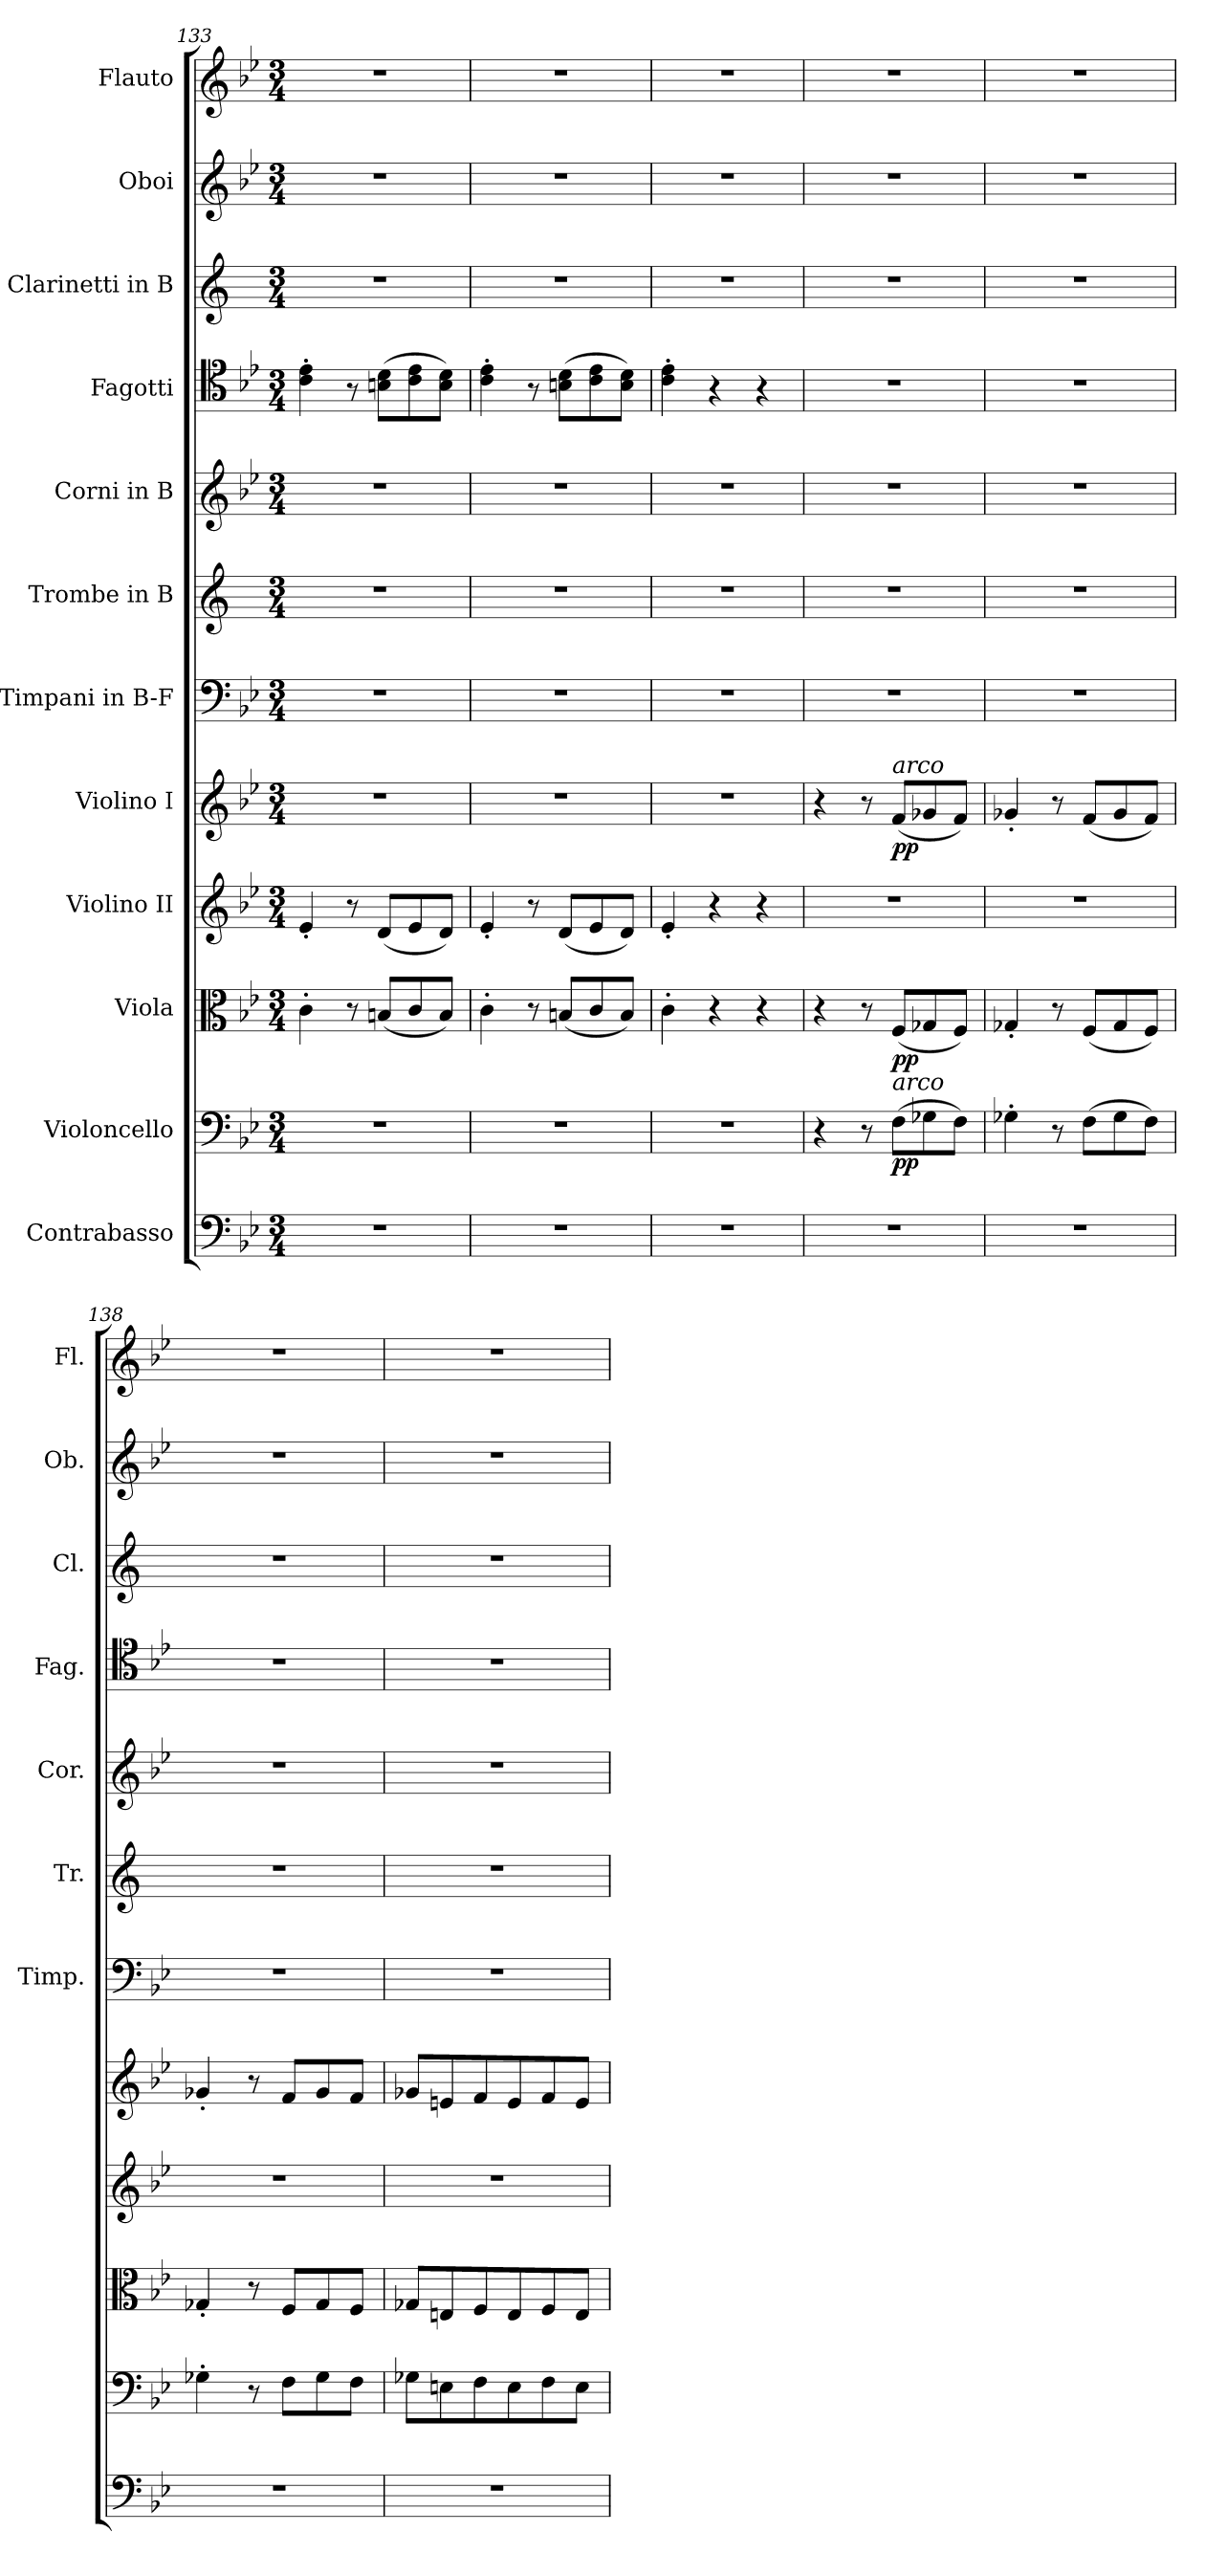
**kern	**kern	**dynam	**kern	**dynam	**kern	**kern	**dynam	**kern	**kern	**kern	**kern	**kern	**kern	**kern
*part12	*part11	*part11	*part10	*part10	*part9	*part8	*part8	*part7	*part6	*part5	*part4	*part3	*part2	*part1
*staff12	*staff11	*staff11	*staff10	*staff10	*staff9	*staff8	*staff8	*staff7	*staff6	*staff5	*staff4	*staff3	*staff2	*staff1
*I"Contrabasso	*I"Violoncello	*	*I"Viola	*	*I"Violino II	*I"Violino I	*	*I"Timpani in B-F	*I"Trombe in B	*I"Corni in B	*I"Fagotti	*I"Clarinetti in B	*I"Oboi	*I"Flauto
*	*	*	*	*	*	*	*	*I'Timp.	*I'Tr.	*I'Cor.	*I'Fag.	*I'Cl.	*I'Ob.	*I'Fl.
*clefF4	*clefF4	*	*clefC3	*	*clefG2	*clefG2	*	*clefF4	*clefG2	*clefG2	*clefC4	*clefG2	*clefG2	*clefG2
*ITrd7c12	*	*	*	*	*	*	*	*	*ITrd1c2	*ITrd8c14	*	*ITrd1c2	*	*
*k[b-e-]	*k[b-e-]	*	*k[b-e-]	*	*k[b-e-]	*k[b-e-]	*	*k[b-e-]	*k[b-e-]	*k[b-e-]	*k[b-e-]	*k[b-e-]	*k[b-e-]	*k[b-e-]
*M3/4	*M3/4	*	*M3/4	*	*M3/4	*M3/4	*	*M3/4	*M3/4	*M3/4	*M3/4	*M3/4	*M3/4	*M3/4
=133	=133	=133	=133	=133	=133	=133	=133	=133	=133	=133	=133	=133	=133	=133
2.r	2.r	.	4c'\	.	4e-'/	2.r	.	2.r	2.r	2.r	4c\' 4e-\'	2.r	2.r	2.r
.	.	.	8r	.	8r	.	.	.	.	.	8r	.	.	.
.	.	.	(8Bn/L	.	(8d/L	.	.	.	.	.	(8Bn\ 8d\L	.	.	.
.	.	.	8c/	.	8e-/	.	.	.	.	.	8c\ 8e-\	.	.	.
.	.	.	8B/J)	.	8d/J)	.	.	.	.	.	8B\ 8d\J)	.	.	.
=134	=134	=134	=134	=134	=134	=134	=134	=134	=134	=134	=134	=134	=134	=134
2.r	2.r	.	4c'\	.	4e-'/	2.r	.	2.r	2.r	2.r	4c\' 4e-\'	2.r	2.r	2.r
.	.	.	8r	.	8r	.	.	.	.	.	8r	.	.	.
.	.	.	(8Bn/L	.	(8d/L	.	.	.	.	.	(8Bn\ 8d\L	.	.	.
.	.	.	8c/	.	8e-/	.	.	.	.	.	8c\ 8e-\	.	.	.
.	.	.	8B/J)	.	8d/J)	.	.	.	.	.	8B\ 8d\J)	.	.	.
=135	=135	=135	=135	=135	=135	=135	=135	=135	=135	=135	=135	=135	=135	=135
2.r	2.r	.	4c'\	.	4e-'/	2.r	.	2.r	2.r	2.r	4c\' 4e-\'	2.r	2.r	2.r
.	.	.	4r	.	4r	.	.	.	.	.	4r	.	.	.
.	.	.	4r	.	4r	.	.	.	.	.	4r	.	.	.
=136	=136	=136	=136	=136	=136	=136	=136	=136	=136	=136	=136	=136	=136	=136
2.r	4r	.	4r	.	2.r	4r	.	2.r	2.r	2.r	2.r	2.r	2.r	2.r
.	8r	.	8r	.	.	8r	.	.	.	.	.	.	.	.
!	!	!	!	!	!	!LO:TX:a:i:t=arco	!	!	!	!	!	!	!	!
!	!LO:TX:a:i:t=arco	!	!	!	!	!	!	!	!	!	!	!	!	!
!	!	!LO:DY:b	!	!LO:DY:b	!	!	!LO:DY:b	!	!	!	!	!	!	!
.	(8F\L	pp	(8F/L	pp	.	(8f/L	pp	.	.	.	.	.	.	.
.	8G-X\	.	8G-X/	.	.	8g-X/	.	.	.	.	.	.	.	.
.	8F\J)	.	8F/J)	.	.	8f/J)	.	.	.	.	.	.	.	.
=137	=137	=137	=137	=137	=137	=137	=137	=137	=137	=137	=137	=137	=137	=137
2.r	4G-X'\	.	4G-X'/	.	2.r	4g-X'/	.	2.r	2.r	2.r	2.r	2.r	2.r	2.r
.	8r	.	8r	.	.	8r	.	.	.	.	.	.	.	.
.	(8F\L	.	(8F/L	.	.	(8f/L	.	.	.	.	.	.	.	.
.	8G-\	.	8G-/	.	.	8g-/	.	.	.	.	.	.	.	.
.	8F\J)	.	8F/J)	.	.	8f/J)	.	.	.	.	.	.	.	.
=138	=138	=138	=138	=138	=138	=138	=138	=138	=138	=138	=138	=138	=138	=138
2.r	4G-X'\	.	4G-X'/	.	2.r	4g-X'/	.	2.r	2.r	2.r	2.r	2.r	2.r	2.r
.	8r	.	8r	.	.	8r	.	.	.	.	.	.	.	.
.	8F\L	.	8F/L	.	.	8f/L	.	.	.	.	.	.	.	.
.	8G-\	.	8G-/	.	.	8g-/	.	.	.	.	.	.	.	.
.	8F\J	.	8F/J	.	.	8f/J	.	.	.	.	.	.	.	.
=139	=139	=139	=139	=139	=139	=139	=139	=139	=139	=139	=139	=139	=139	=139
2.r	8G-X\L	.	8G-X/L	.	2.r	8g-X/L	.	2.r	2.r	2.r	2.r	2.r	2.r	2.r
.	8En\	.	8En/	.	.	8en/	.	.	.	.	.	.	.	.
.	8F\	.	8F/	.	.	8f/	.	.	.	.	.	.	.	.
.	8E\	.	8E/	.	.	8e/	.	.	.	.	.	.	.	.
.	8F\	.	8F/	.	.	8f/	.	.	.	.	.	.	.	.
.	8E\J	.	8E/J	.	.	8e/J	.	.	.	.	.	.	.	.
=	=	=	=	=	=	=	=	=	=	=	=	=	=	=
*-	*-	*-	*-	*-	*-	*-	*-	*-	*-	*-	*-	*-	*-	*-
